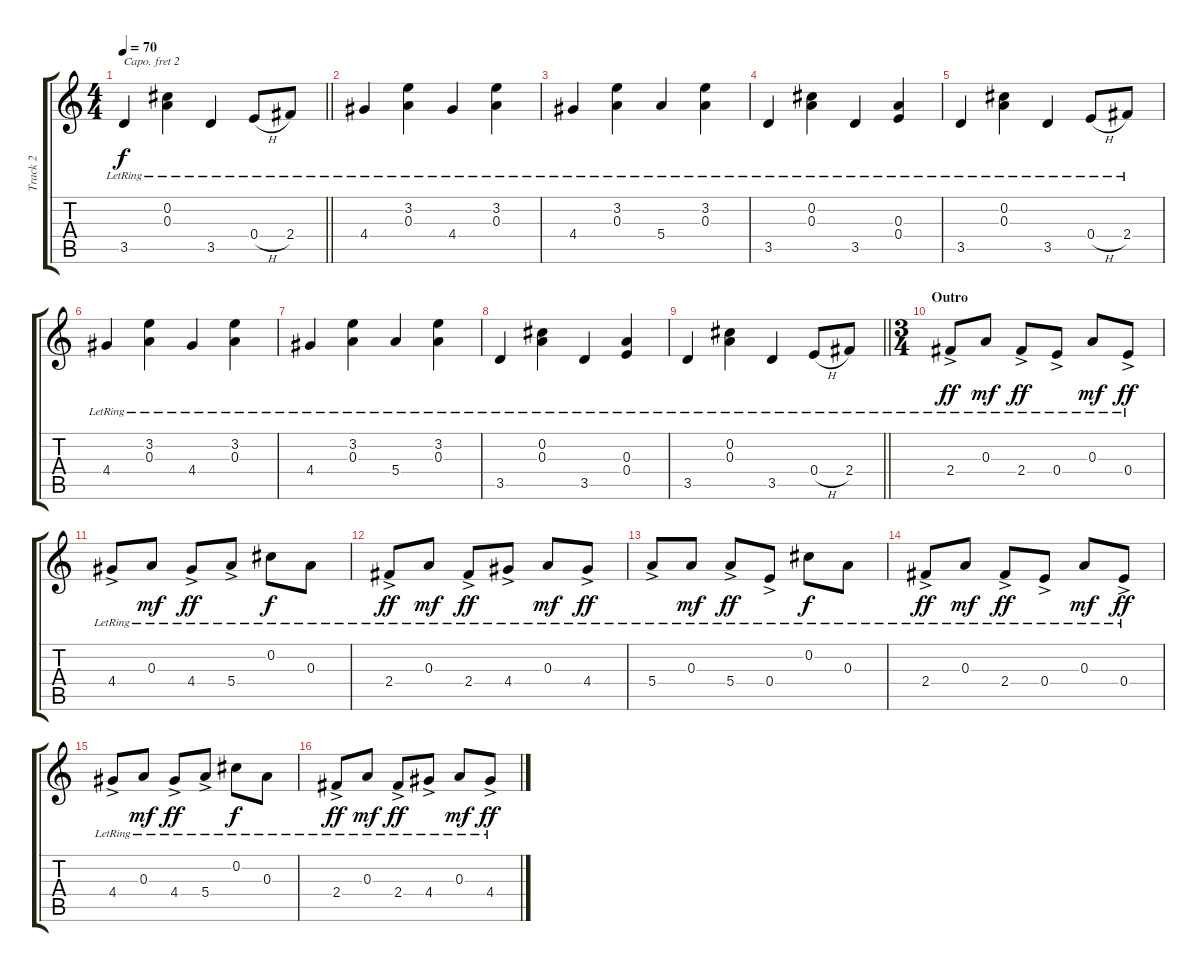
\track ("Track 2" "Track 2") {instrument electricguitarjazz}
\staff {score tabs}
\capo 2
\tuning (E4 B3 G3 D3 A2 E2) {hide}
\ts (4 4)
\tempo 70
\clef g2
\barLineRight lightlight
\ks c
3.5{lr}.4{dy f} (0.2{lr} 0.3{lr}).4 3.5{lr}.4 0.4{h lr}.8 2.4{lr}.8 |
4.4{lr}.4 (3.2{lr} 0.3{lr}).4 4.4{lr}.4 (3.2{lr} 0.3{lr}).4 |
4.4{lr}.4 (3.2{lr} 0.3{lr}).4 5.4{lr}.4 (3.2{lr} 0.3{lr}).4 |
3.5{lr}.4 (0.2{lr} 0.3{lr}).4 3.5{lr}.4 (0.3{lr} 0.4{lr}).4 |
3.5{lr}.4 (0.2{lr} 0.3{lr}).4 3.5{lr}.4 0.4{h lr}.8 2.4{lr}.8 |
4.4{lr}.4 (3.2{lr} 0.3{lr}).4 4.4{lr}.4 (3.2{lr} 0.3{lr}).4 |
4.4{lr}.4 (3.2{lr} 0.3{lr}).4 5.4{lr}.4 (3.2{lr} 0.3{lr}).4 |
3.5{lr}.4 (0.2{lr} 0.3{lr}).4 3.5{lr}.4 (0.3{lr} 0.4{lr}).4 |
\barLineRight lightlight
3.5{lr}.4 (0.2{lr} 0.3{lr}).4 3.5{lr}.4 0.4{h lr}.8 2.4{lr}.8 |
\ts (3 4)
\section ("" "Outro")
2.4{ac lr}.8{dy ff} 0.3{lr}.8{dy mf} 2.4{ac lr}.8{dy ff} 0.4{ac lr}.8 0.3{lr}.8{dy mf} 0.4{ac lr}.8{dy ff} |
4.4{ac lr}.8 0.3{lr}.8{dy mf} 4.4{ac lr}.8{dy ff} 5.4{ac lr}.8 0.2{lr}.8{dy f} 0.3{lr}.8 |
2.4{ac lr}.8{dy ff} 0.3{lr}.8{dy mf} 2.4{ac lr}.8{dy ff} 4.4{ac lr}.8 0.3{lr}.8{dy mf} 4.4{ac lr}.8{dy ff} |
5.4{ac lr}.8 0.3{lr}.8{dy mf} 5.4{ac lr}.8{dy ff} 0.4{ac lr}.8 0.2{lr}.8{dy f} 0.3{lr}.8 |
2.4{ac lr}.8{dy ff} 0.3{lr}.8{dy mf} 2.4{ac lr}.8{dy ff} 0.4{ac lr}.8 0.3{lr}.8{dy mf} 0.4{ac lr}.8{dy ff} |
4.4{ac lr}.8 0.3{lr}.8{dy mf} 4.4{ac lr}.8{dy ff} 5.4{ac lr}.8 0.2{lr}.8{dy f} 0.3{lr}.8 |
2.4{ac lr}.8{dy ff} 0.3{lr}.8{dy mf} 2.4{ac lr}.8{dy ff} 4.4{ac lr}.8 0.3{lr}.8{dy mf} 4.4{ac lr}.8{dy ff}
